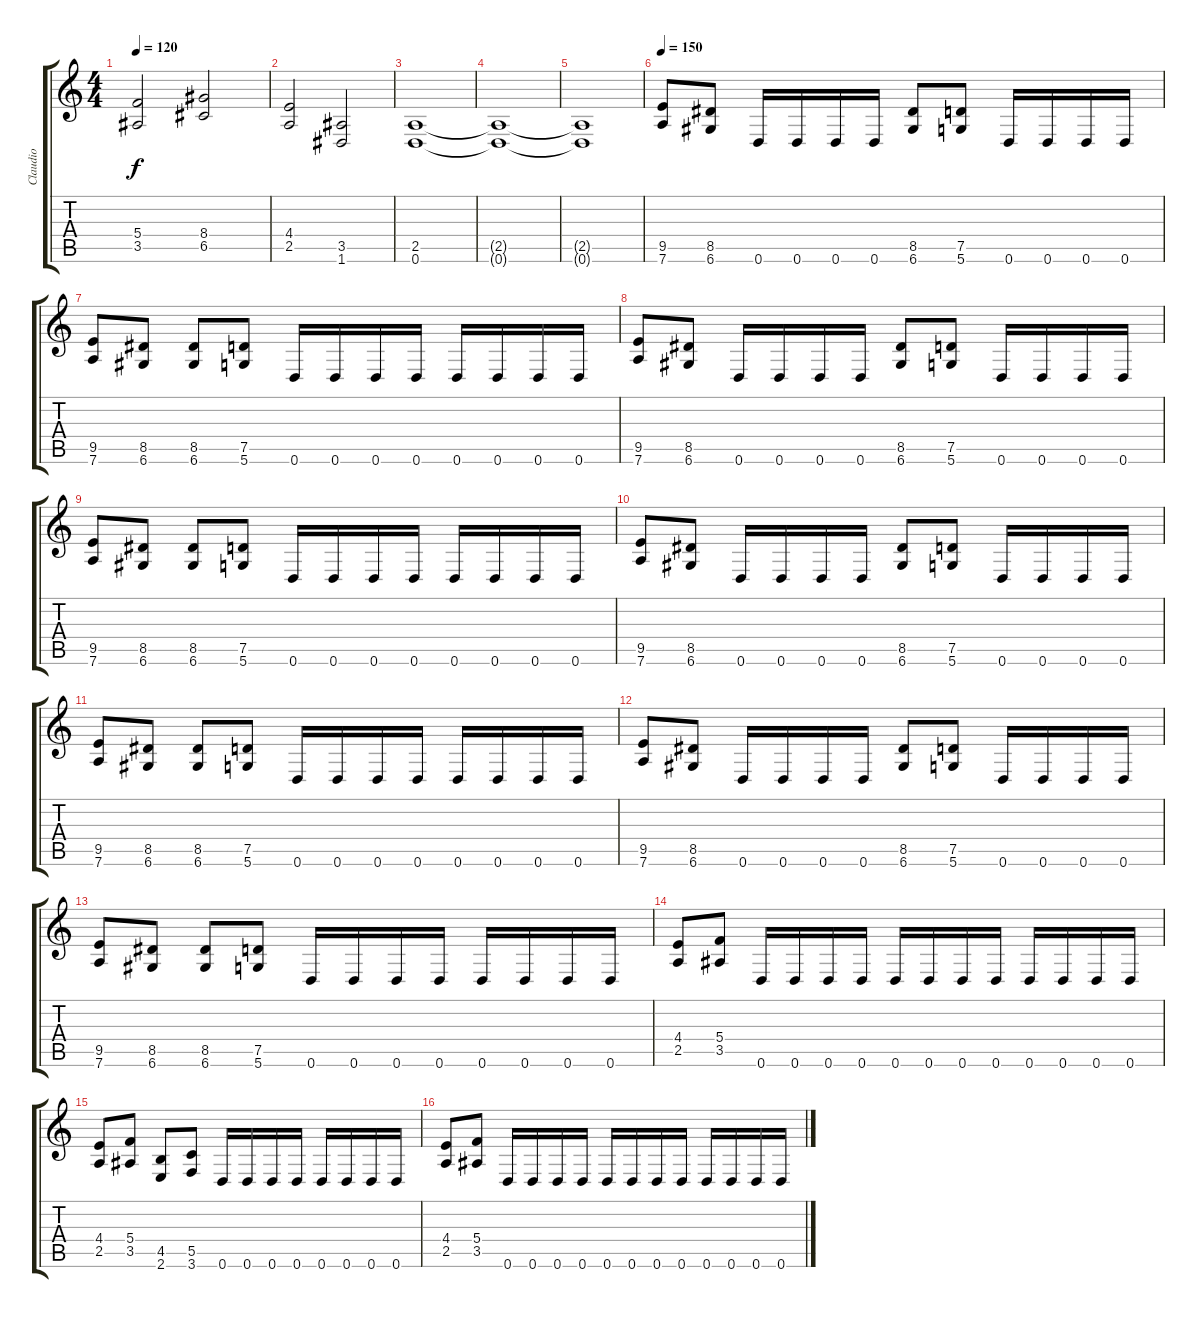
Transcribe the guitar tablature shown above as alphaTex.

\track ("Claudio" "Claudio") {instrument distortionguitar}
\staff {score tabs}
\tuning (D4 A3 F3 C3 G2 D2) {hide}
\ts (4 4)
\tempo 120
\clef g2
\ks c
(5.4 3.5).2{dy f} (8.4 6.5).2 |
(4.4 2.5).2 (3.5 1.6).2 |
(2.5 0.6).1 |
(2.5{t} 0.6{t}).1 |
(2.5{t} 0.6{t}).1 |
\tempo 150
(9.5 7.6).8 (8.5 6.6).8 0.6.16 0.6.16 0.6.16 0.6.16 (8.5 6.6).8 (7.5 5.6).8 0.6.16 0.6.16 0.6.16 0.6.16 |
(9.5 7.6).8 (8.5 6.6).8 (8.5 6.6).8 (7.5 5.6).8 0.6.16 0.6.16 0.6.16 0.6.16 0.6.16 0.6.16 0.6.16 0.6.16 |
(9.5 7.6).8 (8.5 6.6).8 0.6.16 0.6.16 0.6.16 0.6.16 (8.5 6.6).8 (7.5 5.6).8 0.6.16 0.6.16 0.6.16 0.6.16 |
(9.5 7.6).8 (8.5 6.6).8 (8.5 6.6).8 (7.5 5.6).8 0.6.16 0.6.16 0.6.16 0.6.16 0.6.16 0.6.16 0.6.16 0.6.16 |
(9.5 7.6).8 (8.5 6.6).8 0.6.16 0.6.16 0.6.16 0.6.16 (8.5 6.6).8 (7.5 5.6).8 0.6.16 0.6.16 0.6.16 0.6.16 |
(9.5 7.6).8 (8.5 6.6).8 (8.5 6.6).8 (7.5 5.6).8 0.6.16 0.6.16 0.6.16 0.6.16 0.6.16 0.6.16 0.6.16 0.6.16 |
(9.5 7.6).8 (8.5 6.6).8 0.6.16 0.6.16 0.6.16 0.6.16 (8.5 6.6).8 (7.5 5.6).8 0.6.16 0.6.16 0.6.16 0.6.16 |
(9.5 7.6).8 (8.5 6.6).8 (8.5 6.6).8 (7.5 5.6).8 0.6.16 0.6.16 0.6.16 0.6.16 0.6.16 0.6.16 0.6.16 0.6.16 |
(4.4 2.5).8 (5.4 3.5).8 0.6.16 0.6.16 0.6.16 0.6.16 0.6.16 0.6.16 0.6.16 0.6.16 0.6.16 0.6.16 0.6.16 0.6.16 |
(4.4 2.5).8 (5.4 3.5).8 (4.5 2.6).8 (5.5 3.6).8 0.6.16 0.6.16 0.6.16 0.6.16 0.6.16 0.6.16 0.6.16 0.6.16 |
(4.4 2.5).8 (5.4 3.5).8 0.6.16 0.6.16 0.6.16 0.6.16 0.6.16 0.6.16 0.6.16 0.6.16 0.6.16 0.6.16 0.6.16 0.6.16
